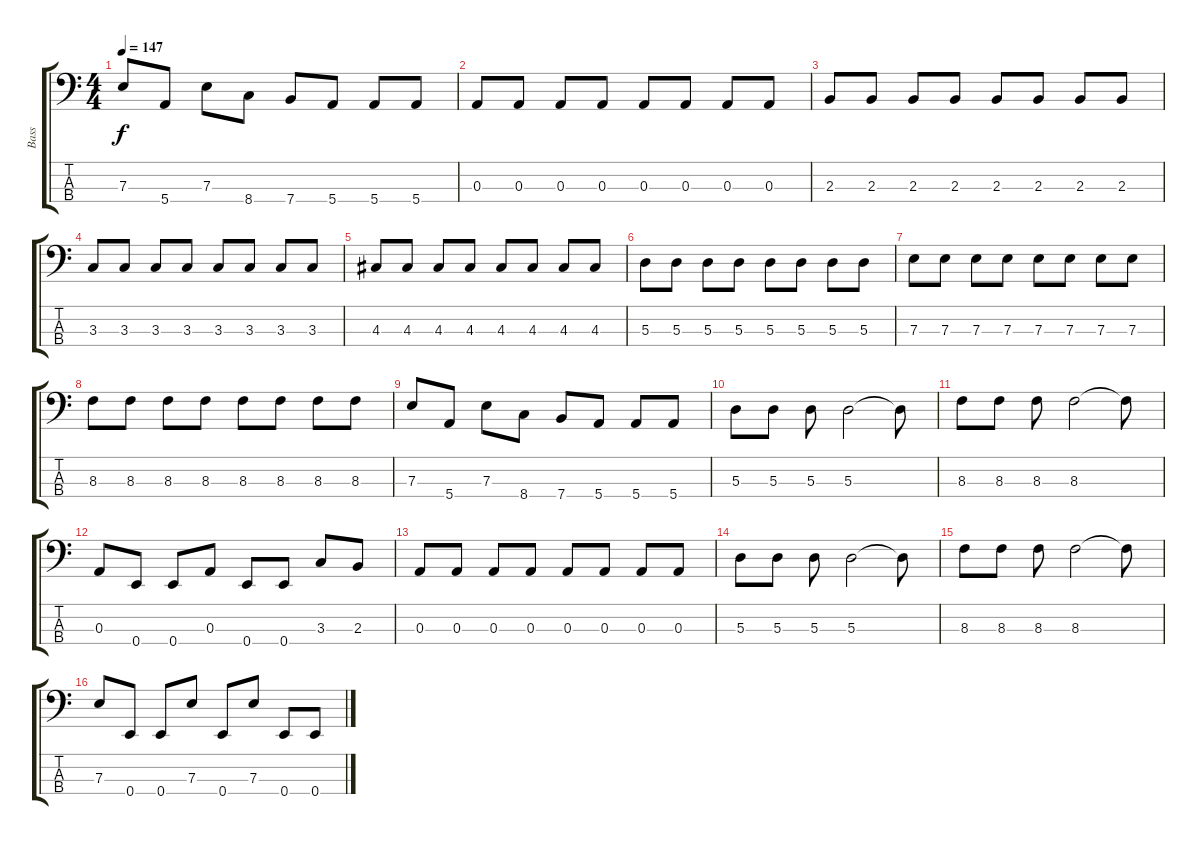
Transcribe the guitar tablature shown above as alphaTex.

\track ("Bass" "Bass") {instrument electricbassfinger}
\staff {score tabs}
\tuning (G2 D2 A1 E1) {hide}
\ts (4 4)
\tempo 147
\clef f4
\ks c
7.3.8{dy f} 5.4.8 7.3.8 8.4.8 7.4.8 5.4.8 5.4.8 5.4.8 |
0.3.8 0.3.8 0.3.8 0.3.8 0.3.8 0.3.8 0.3.8 0.3.8 |
2.3.8 2.3.8 2.3.8 2.3.8 2.3.8 2.3.8 2.3.8 2.3.8 |
3.3.8 3.3.8 3.3.8 3.3.8 3.3.8 3.3.8 3.3.8 3.3.8 |
4.3.8 4.3.8 4.3.8 4.3.8 4.3.8 4.3.8 4.3.8 4.3.8 |
5.3.8 5.3.8 5.3.8 5.3.8 5.3.8 5.3.8 5.3.8 5.3.8 |
7.3.8 7.3.8 7.3.8 7.3.8 7.3.8 7.3.8 7.3.8 7.3.8 |
8.3.8 8.3.8 8.3.8 8.3.8 8.3.8 8.3.8 8.3.8 8.3.8 |
7.3.8 5.4.8 7.3.8 8.4.8 7.4.8 5.4.8 5.4.8 5.4.8 |
5.3.8 5.3.8 5.3.8 5.3.2 5.3{t}.8 |
8.3.8 8.3.8 8.3.8 8.3.2 8.3{t}.8 |
0.3.8 0.4.8 0.4.8 0.3.8 0.4.8 0.4.8 3.3.8 2.3.8 |
0.3.8 0.3.8 0.3.8 0.3.8 0.3.8 0.3.8 0.3.8 0.3.8 |
5.3.8 5.3.8 5.3.8 5.3.2 5.3{t}.8 |
8.3.8 8.3.8 8.3.8 8.3.2 8.3{t}.8 |
7.3.8 0.4.8 0.4.8 7.3.8 0.4.8 7.3.8 0.4.8 0.4.8
